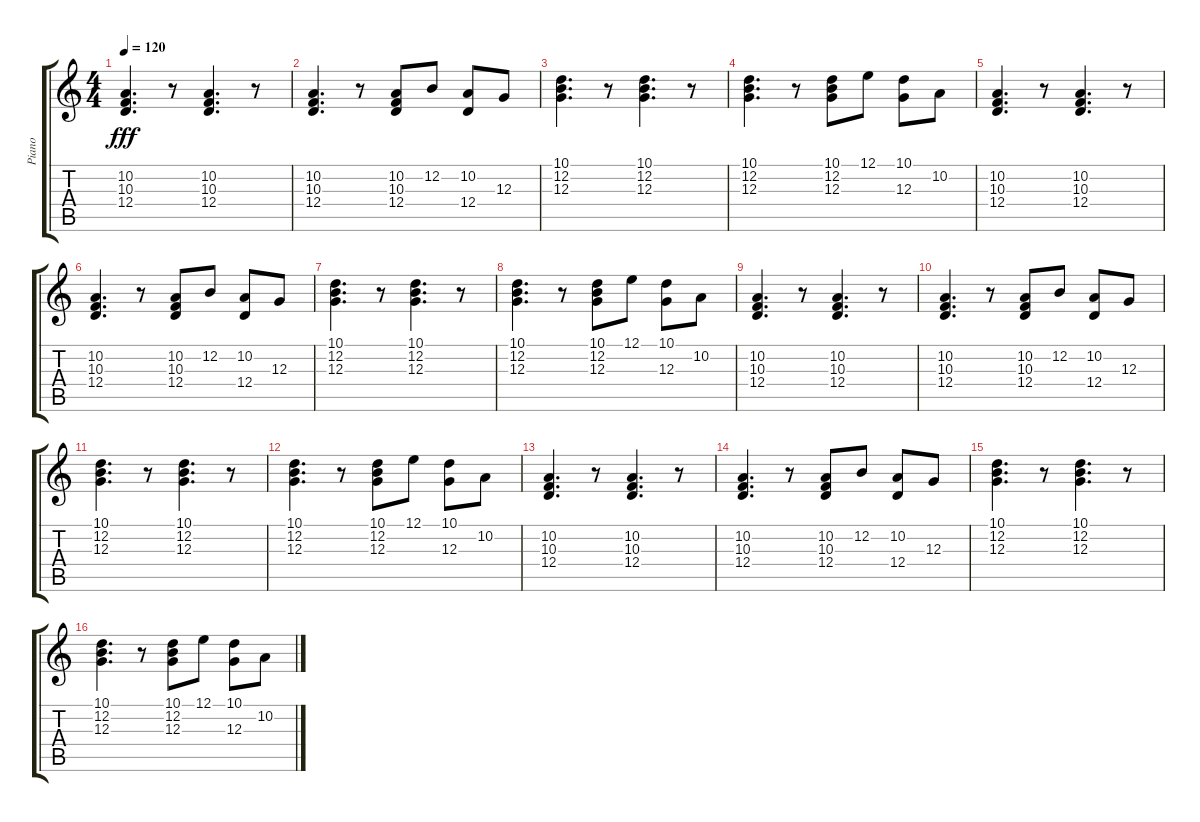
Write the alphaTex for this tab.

\track ("Piano" "Piano") {instrument electricpiano1}
\staff {score tabs}
\tuning (E4 B3 G3 D3 A2 E2) {hide}
\ts (4 4)
\tempo 120
\clef g2
\ks c
(10.2 10.3 12.4).4{d dy fff} r.8 (10.2 10.3 12.4).4{d} r.8 |
(10.2 10.3 12.4).4{d} r.8 (10.2 10.3 12.4).8 12.2.8 (10.2 12.4).8 12.3.8 |
(10.1 12.2 12.3).4{d} r.8 (10.1 12.2 12.3).4{d} r.8 |
(10.1 12.2 12.3).4{d} r.8 (10.1 12.2 12.3).8 12.1.8 (10.1 12.3).8 10.2.8 |
(10.2 10.3 12.4).4{d} r.8 (10.2 10.3 12.4).4{d} r.8 |
(10.2 10.3 12.4).4{d} r.8 (10.2 10.3 12.4).8 12.2.8 (10.2 12.4).8 12.3.8 |
(10.1 12.2 12.3).4{d} r.8 (10.1 12.2 12.3).4{d} r.8 |
(10.1 12.2 12.3).4{d} r.8 (10.1 12.2 12.3).8 12.1.8 (10.1 12.3).8 10.2.8 |
(10.2 10.3 12.4).4{d} r.8 (10.2 10.3 12.4).4{d} r.8 |
(10.2 10.3 12.4).4{d} r.8 (10.2 10.3 12.4).8 12.2.8 (10.2 12.4).8 12.3.8 |
(10.1 12.2 12.3).4{d} r.8 (10.1 12.2 12.3).4{d} r.8 |
(10.1 12.2 12.3).4{d} r.8 (10.1 12.2 12.3).8 12.1.8 (10.1 12.3).8 10.2.8 |
(10.2 10.3 12.4).4{d} r.8 (10.2 10.3 12.4).4{d} r.8 |
(10.2 10.3 12.4).4{d} r.8 (10.2 10.3 12.4).8 12.2.8 (10.2 12.4).8 12.3.8 |
(10.1 12.2 12.3).4{d} r.8 (10.1 12.2 12.3).4{d} r.8 |
(10.1 12.2 12.3).4{d} r.8 (10.1 12.2 12.3).8 12.1.8 (10.1 12.3).8 10.2.8
